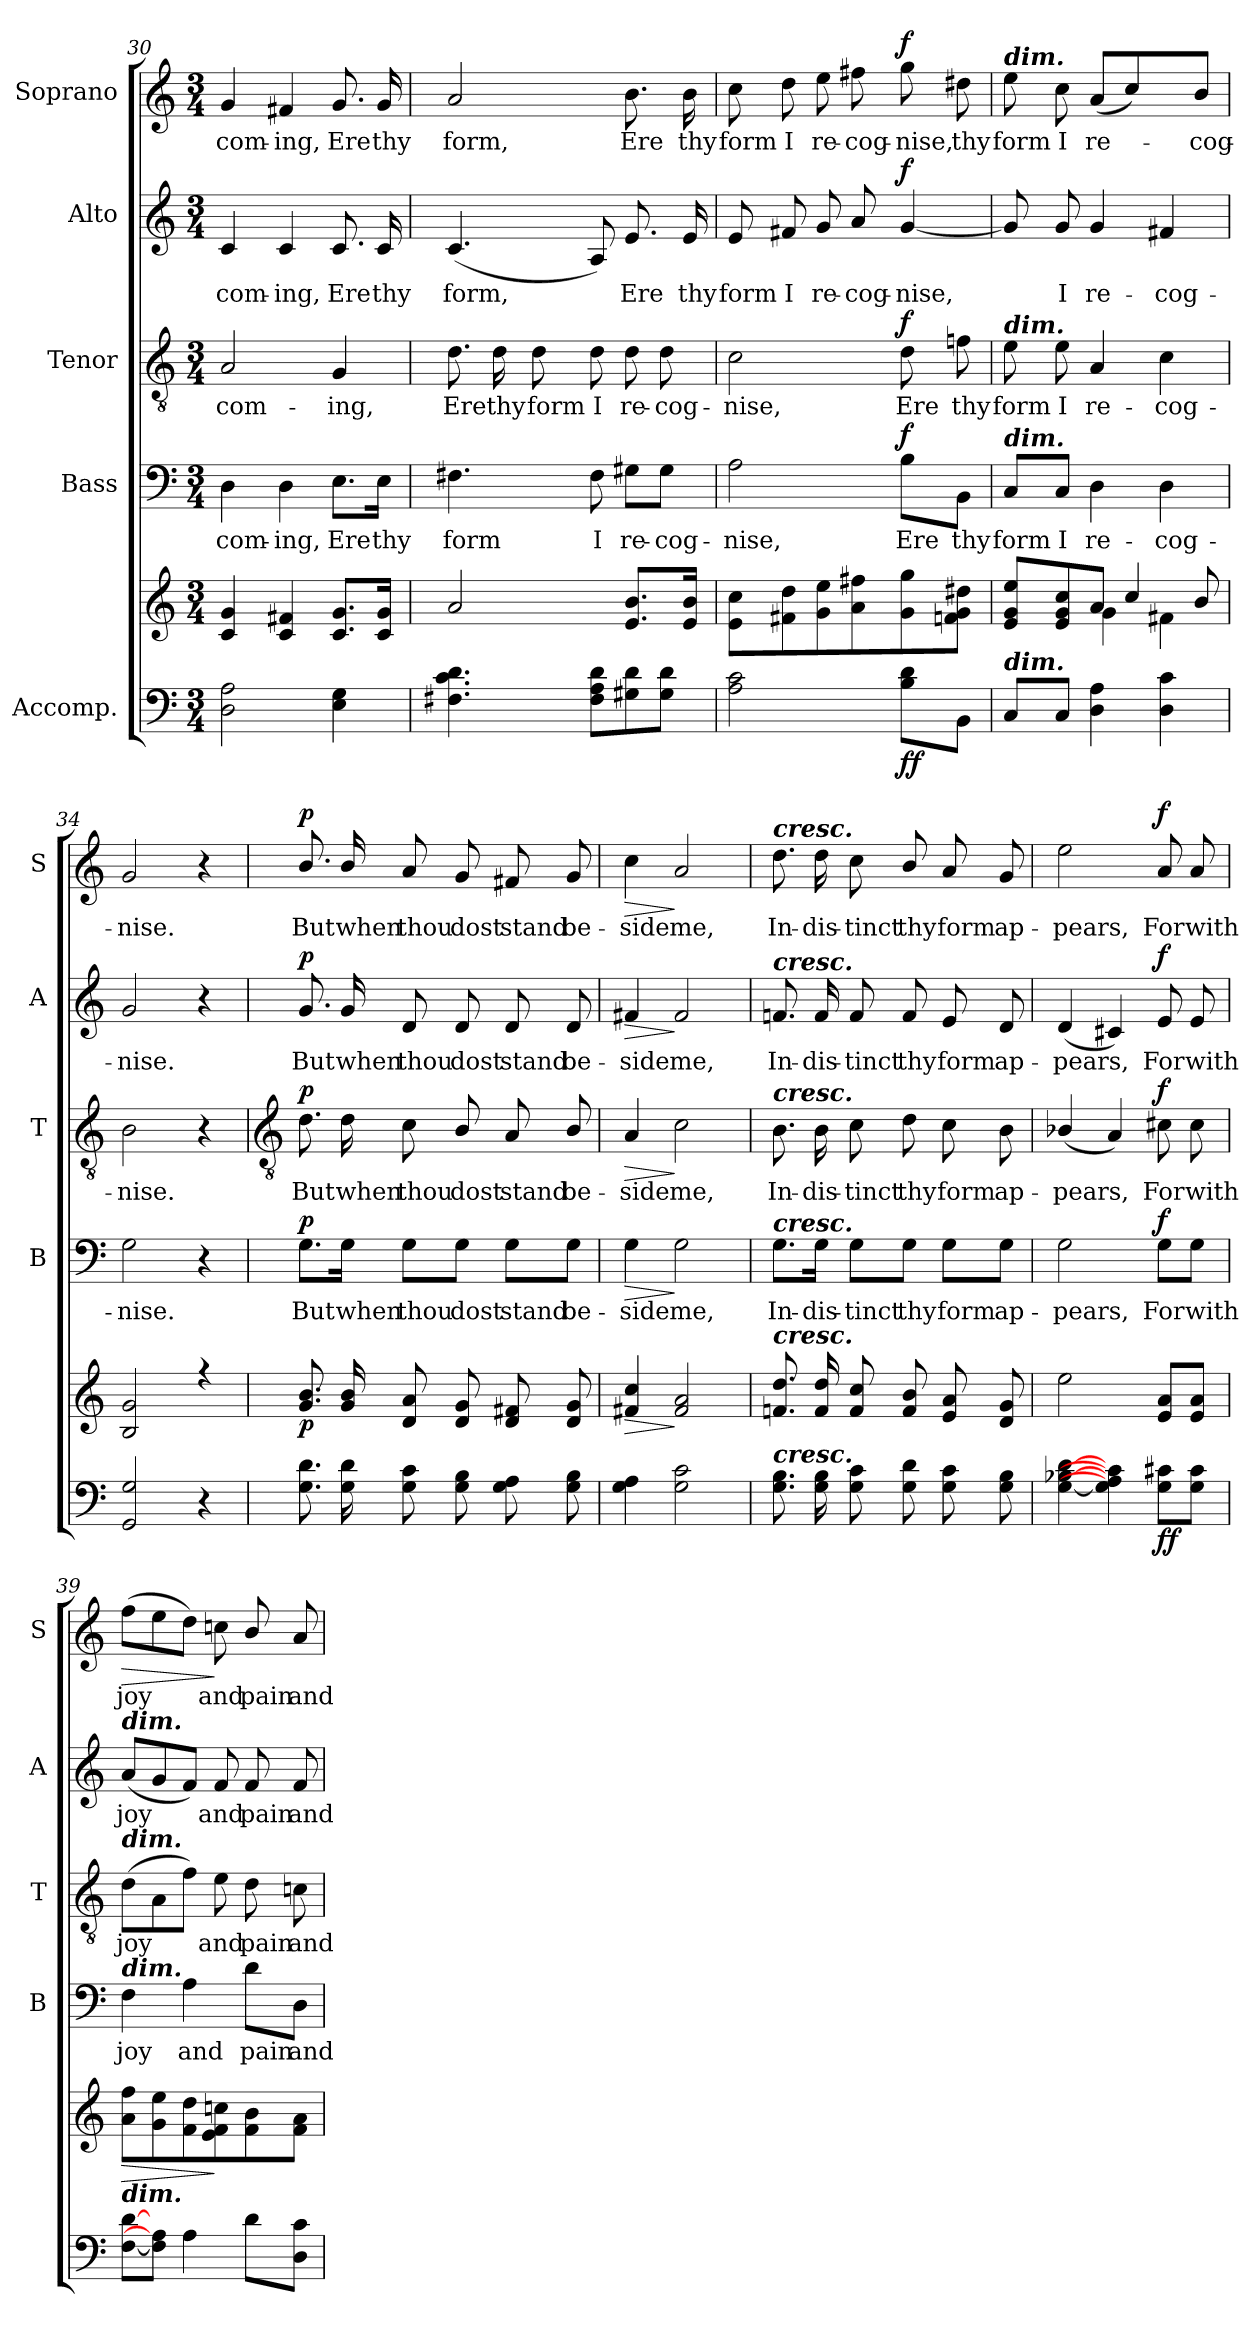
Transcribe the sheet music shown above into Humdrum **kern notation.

**kern	**kern	**dynam	**kern	**text	**dynam	**kern	**text	**dynam	**kern	**text	**dynam	**kern	**text	**dynam
*part5	*part5	*part5	*part4	*part4	*part4	*part3	*part3	*part3	*part2	*part2	*part2	*part1	*part1	*part1
*staff6	*staff5	*staff5/6	*staff4	*staff4	*staff4	*staff3	*staff3	*staff3	*staff2	*staff2	*staff2	*staff1	*staff1	*staff1
*I"Accomp.	*	*	*I"Bass	*	*	*I"Tenor	*	*	*I"Alto	*	*	*I"Soprano	*	*
*	*	*	*I'B	*	*	*I'T	*	*	*I'A	*	*	*I'S	*	*
!!LO:LB:g=z
*clefF4	*clefG2	*	*clefF4	*	*	*clefGv2	*	*	*clefG2	*	*	*clefG2	*	*
*k[]	*k[]	*	*k[]	*	*	*k[]	*	*	*k[]	*	*	*k[]	*	*
*C:	*C:	*	*C:	*	*	*C:	*	*	*C:	*	*	*C:	*	*
*M3/4	*M3/4	*	*M3/4	*	*	*M3/4	*	*	*M3/4	*	*	*M3/4	*	*
=30	=30	=30	=30	=30	=30	=30	=30	=30	=30	=30	=30	=30	=30	=30
*	*^	*	*	*	*	*	*	*	*	*	*	*	*	*
!	!	!LO:N:vis=1	!	!	!LO:LY:b	!	!	!LO:LY:b	!	!	!LO:LY:b	!	!	!LO:LY:b	!
2D 2A	4c 4g	2.ryy	.	4D	com-	.	2A	com-	.	4c	com-	.	4g	com-	.
!	!	!	!	!	!LO:LY:b	!	!	!	!	!	!LO:LY:b	!	!	!LO:LY:b	!
.	4c 4f#X	.	.	4D	-ing,	.	.	.	.	4c	-ing,	.	4f#X	-ing,	.
!	!	!	!	!	!LO:LY:b	!	!	!LO:LY:b	!	!	!LO:LY:b	!	!	!LO:LY:b	!
4E 4G	8.c 8.gL	.	.	8.E\L	Ere	.	4G	-ing,	.	8.c	Ere	.	8.g	Ere	.
!	!	!	!	!	!LO:LY:b	!	!	!	!	!	!LO:LY:b	!	!	!LO:LY:b	!
.	16c 16gJ	.	.	16E\Jk	thy	.	.	.	.	16c	thy	.	16g	thy	.
=31	=31	=31	=31	=31	=31	=31	=31	=31	=31	=31	=31	=31	=31	=31	=31
!	!	!LO:N:vis=1	!	!	!LO:LY:b	!	!	!LO:LY:b	!	!	!LO:LY:b	!	!	!LO:LY:b	!
4.F#X 4.c 4.d	2a	2.ryy	.	4.F#X	form	.	8.d	Ere	.	(<4.c	form,	.	2a	form,	.
!	!	!	!	!	!	!	!	!LO:LY:b	!	!	!	!	!	!	!
.	.	.	.	.	.	.	16d	thy	.	.	.	.	.	.	.
!	!	!	!	!	!	!	!	!LO:LY:b	!	!	!	!	!	!	!
.	.	.	.	.	.	.	8d	form	.	.	.	.	.	.	.
!	!	!	!	!	!LO:LY:b	!	!	!LO:LY:b	!	!	!	!	!	!	!
8F# 8A 8dL	.	.	.	8F#	I	.	8d	I	.	8A)	.	.	.	.	.
!	!	!	!	!	!LO:LY:b	!	!	!LO:LY:b	!	!	!LO:LY:b	!	!	!LO:LY:b	!
8G#X 8d	8.e 8.bL	.	.	8G#X\L	re-	.	8d	re-	.	8.e	Ere	.	8.b	Ere	.
!	!	!	!	!	!LO:LY:b	!	!	!LO:LY:b	!	!	!	!	!	!	!
8G# 8dJ	.	.	.	8G#\J	-cog-	.	8d	-cog-	.	.	.	.	.	.	.
!	!	!	!	!	!	!	!	!	!	!	!LO:LY:b	!	!	!LO:LY:b	!
.	16e 16bJ	.	.	.	.	.	.	.	.	16e	thy	.	16b	thy	.
=32	=32	=32	=32	=32	=32	=32	=32	=32	=32	=32	=32	=32	=32	=32	=32
!	!	!LO:N:vis=1	!	!	!LO:LY:b	!	!	!LO:LY:b	!	!	!LO:LY:b	!	!	!LO:LY:b	!
2A 2c	8e\ 8cc\L	2.ryy	.	2A	-nise,	.	2c	-nise,	.	8e	form	.	8cc	form	.
!	!	!	!	!	!	!	!	!	!	!	!LO:LY:b	!	!	!LO:LY:b	!
.	8f#X\ 8dd\	.	.	.	.	.	.	.	.	8f#X	I	.	8dd	I	.
!	!	!	!	!	!	!	!	!	!	!	!LO:LY:b	!	!	!LO:LY:b	!
.	8g\ 8ee\	.	.	.	.	.	.	.	.	8g	re-	.	8ee	re-	.
!	!	!	!	!	!	!	!	!	!	!	!LO:LY:b	!	!	!LO:LY:b	!
.	8a\ 8ff#X\	.	.	.	.	.	.	.	.	8a	-cog-	.	8ff#X	-cog-	.
!	!	!	!LO:DY:b=2	!	!LO:LY:b	!	!	!LO:LY:b	!	!	!LO:LY:b	!	!	!LO:LY:b	!
!	!	!	!LO:DY:n=1:b	!	!	!LO:DY:b	!	!	!LO:DY:b	!	!	!LO:DY:b	!	!	!LO:DY:b
8B 8dL	8g\ 8gg\	.	f f	8B\L	Ere	f	8d	Ere	f	[4g	nise,	f	8gg	nise,	f
!	!	!	!	!	!LO:LY:b	!	!	!LO:LY:b	!	!	!	!	!	!LO:LY:b	!
8BBJ	8fn\ 8g\ 8dd#X\J	.	.	8BB\J	thy	.	8fn	thy	.	.	.	.	8dd#X	thy	.
=33	=33	=33	=33	=33	=33	=33	=33	=33	=33	=33	=33	=33	=33	=33	=33
!	!	!	!	!	!	!	!	!	!	!	!	!	!LO:TX:a:Bi:t=dim.	!	!
!	!	!	!	!	!	!	!LO:TX:a:Bi:t=dim.	!	!	!	!	!	!	!	!
!	!	!	!	!LO:TX:a:Bi:t=dim.	!	!	!	!	!	!	!	!	!	!	!
!LO:TX:a:Bi:t=dim.	!	!	!	!	!	!	!	!	!	!	!	!	!	!	!
!	!	!	!	!	!LO:LY:b	!	!	!LO:LY:b	!	!	!	!	!	!LO:LY:b	!
8CL	8e 8g 8eeL	4ryy	.	8C/L	form	.	8e	form	.	8g]	.	.	8ee	form	.
!	!	!	!	!	!LO:LY:b	!	!	!LO:LY:b	!	!	!LO:LY:b	!	!	!LO:LY:b	!
8CJ	8e 8g 8cc	.	.	8C/J	I	.	8e	I	.	8g	I	.	8cc	I	.
!	!	!	!	!	!LO:LY:b	!	!	!LO:LY:b	!	!	!LO:LY:b	!	!	!LO:LY:b	!
4D 4A	8aJ	4g\	.	4D	re-	.	4A	re-	.	4g	re-	.	(<8aL	re-	.
.	4cc/	.	.	.	.	.	.	.	.	.	.	.	4cc)	.	.
!	!	!	!	!	!LO:LY:b	!	!	!LO:LY:b	!	!	!LO:LY:b	!	!	!	!
4D 4c	.	4f#X\	.	4D	-cog-	.	4c	-cog-	.	4f#X	-cog-	.	.	.	.
!	!	!	!	!	!	!	!	!	!	!	!	!	!	!LO:LY:b	!
.	8b/	.	.	.	.	.	.	.	.	.	.	.	8b/J	cog-	.
=34	=34	=34	=34	=34	=34	=34	=34	=34	=34	=34	=34	=34	=34	=34	=34
!	!	!	!	!	!LO:LY:b	!	!	!LO:LY:b	!	!	!LO:LY:b	!	!	!LO:LY:b	!
2GG 2G	2B 2g	2.ryy	.	2G	-nise.	.	2B	-nise.	.	2g	-nise.	.	2g	-nise.	.
4r	4r	.	.	4r	.	.	4r	.	.	4r	.	.	4r	.	.
*	*v	*v	*	*	*	*	*	*	*	*	*	*	*	*	*
!!LO:LB:g=z
=35	=35	=35	=35	=35	=35	=35	=35	=35	=35	=35	=35	=35	=35	=35
*	*	*	*	*	*	*clefGv2	*	*	*	*	*	*	*	*
!	!	!LO:DY:b	!	!LO:LY:b	!LO:DY:b	!	!LO:LY:b	!LO:DY:b	!	!LO:LY:b	!LO:DY:b	!	!LO:LY:b	!LO:DY:b
8.G 8.dL	8.g 8.bL	p	8.G\L	But	p	8.d	But	p	8.g	But	p	8.b/	But	p
!	!	!	!	!LO:LY:b	!	!	!LO:LY:b	!	!	!LO:LY:b	!	!	!LO:LY:b	!
16G 16dL	16g 16bL	.	16G\Jk	when	.	16d	when	.	16g	when	.	16b/	when	.
!	!	!	!	!LO:LY:b	!	!	!LO:LY:b	!	!	!LO:LY:b	!	!	!LO:LY:b	!
8G 8c	8d 8a	.	8G\L	thou	.	8c	thou	.	8d	thou	.	8a	thou	.
!	!	!	!	!LO:LY:b	!	!	!LO:LY:b	!	!	!LO:LY:b	!	!	!LO:LY:b	!
8G 8B	8d 8g	.	8G\J	dost	.	8B/	dost	.	8d	dost	.	8g	dost	.
!	!	!	!	!LO:LY:b	!	!	!LO:LY:b	!	!	!LO:LY:b	!	!	!LO:LY:b	!
8G 8A	8d 8f#X	.	8G\L	stand	.	8A	stand	.	8d	stand	.	8f#X	stand	.
!	!	!	!	!LO:LY:b	!	!	!LO:LY:b	!	!	!LO:LY:b	!	!	!LO:LY:b	!
8G 8BJ	8d 8gJ	.	8G\J	be-	.	8B/	be-	.	8d	be-	.	8g	be-	.
=36	=36	=36	=36	=36	=36	=36	=36	=36	=36	=36	=36	=36	=36	=36
!	!	!LO:HP:b	!	!LO:LY:b	!LO:HP:b	!	!LO:LY:b	!LO:HP:b	!	!LO:LY:b	!LO:HP:b	!	!LO:LY:b	!LO:HP:b
4G 4A	4f#X 4cc	>	4G	-side	>	4A	-side	>	4f#X	-side	>	4cc	-side	>
!	!	!	!	!LO:LY:b	!	!	!LO:LY:b	!	!	!LO:LY:b	!	!	!LO:LY:b	!
2G 2c	2f# 2a	]	2G	me,	]	2c	me,	]	2f#	me,	]	2a	me,	]
=37	=37	=37	=37	=37	=37	=37	=37	=37	=37	=37	=37	=37	=37	=37
!	!	!	!	!	!	!	!	!	!	!	!	!LO:TX:a:Bi:t=cresc.	!	!
!	!	!	!	!	!	!	!	!	!LO:TX:a:Bi:t=cresc.	!	!	!	!	!
!	!	!	!	!	!	!LO:TX:a:Bi:t=cresc.	!	!	!	!	!	!	!	!
!	!	!	!LO:TX:a:Bi:t=cresc.	!	!	!	!	!	!	!	!	!	!	!
!	!LO:TX:a:Bi:t=cresc.	!	!	!	!	!	!	!	!	!	!	!	!	!
!LO:TX:a:Bi:t=cresc.	!	!	!	!	!	!	!	!	!	!	!	!	!	!
!	!	!	!	!LO:LY:b	!	!	!LO:LY:b	!	!	!LO:LY:b	!	!	!LO:LY:b	!
8.G 8.BL	8.fn 8.ddL	.	8.G\L	In-	.	8.B	In-	.	8.fn	In-	.	8.dd	In-	.
!	!	!	!	!LO:LY:b	!	!	!LO:LY:b	!	!	!LO:LY:b	!	!	!LO:LY:b	!
16G 16BL	16f 16ddL	.	16G\Jk	-dis-	.	16B	-dis-	.	16f	-dis-	.	16dd	-dis-	.
!	!	!	!	!LO:LY:b	!	!	!LO:LY:b	!	!	!LO:LY:b	!	!	!LO:LY:b	!
8G 8c	8f 8cc	.	8G\L	-tinct	.	8c	-tinct	.	8f	-tinct	.	8cc	-tinct	.
!	!	!	!	!LO:LY:b	!	!	!LO:LY:b	!	!	!LO:LY:b	!	!	!LO:LY:b	!
8G 8d	8f 8b	.	8G\J	thy	.	8d	thy	.	8f	thy	.	8b/	thy	.
!	!	!	!	!LO:LY:b	!	!	!LO:LY:b	!	!	!LO:LY:b	!	!	!LO:LY:b	!
8G 8c	8e 8a	.	8G\L	form	.	8c	form	.	8e	form	.	8a	form	.
!	!	!	!	!LO:LY:b	!	!	!LO:LY:b	!	!	!LO:LY:b	!	!	!LO:LY:b	!
8G 8BJ	8d 8gJ	.	8G\J	ap-	.	8B	ap-	.	8d	ap-	.	8g	ap-	.
=38	=38	=38	=38	=38	=38	=38	=38	=38	=38	=38	=38	=38	=38	=38
!	!	!	!	!LO:LY:b	!	!	!LO:LY:b	!	!	!LO:LY:b	!	!	!LO:LY:b	!
[4G [4B-X [4d	2ee	.	2G	-pears,	.	(<4B-X/	-pears,	.	(<4d	-pears,	.	2ee	-pears,	.
4G] 4A] 4c#]	.	.	.	.	.	4A)	.	.	4c#X)	.	.	.	.	.
!	!	!LO:DY:b=2	!	!LO:LY:b	!	!	!LO:LY:b	!	!	!LO:LY:b	!	!	!LO:LY:b	!
!	!	!LO:DY:n=1:b	!	!	!LO:DY:b	!	!	!LO:DY:b	!	!	!LO:DY:b	!	!	!LO:DY:b
8G 8c#L	8e 8aL	f f	8G\L	For	f	8c#X	For	f	8e	For	f	8a	For	f
!	!	!	!	!LO:LY:b	!	!	!LO:LY:b	!	!	!LO:LY:b	!	!	!LO:LY:b	!
8G 8c#J	8e 8aJ	.	8G\J	with	.	8c#	with	.	8e	with	.	8a	with	.
=39	=39	=39	=39	=39	=39	=39	=39	=39	=39	=39	=39	=39	=39	=39
!	!	!	!	!	!	!	!	!	!LO:TX:a:Bi:t=dim.	!	!	!	!	!
!	!	!	!	!	!	!LO:TX:a:Bi:t=dim.	!	!	!	!	!	!	!	!
!	!	!	!LO:TX:a:Bi:t=dim.	!	!	!	!	!	!	!	!	!	!	!
!LO:TX:a:Bi:t=dim.	!	!	!	!	!	!	!	!	!	!	!	!	!	!
!	!	!LO:HP:b	!	!LO:LY:b	!	!	!LO:LY:b	!	!	!LO:LY:b	!	!	!LO:LY:b	!LO:HP:b
[8F [8dL	8a 8ffL	>	4F	joy	.	(>8dL	joy	.	(<8aL	joy	.	(>8ffL	joy	>
8F] 8A]J	8g 8ee	.	.	.	.	8A	.	.	8g	.	.	8ee	.	.
!	!	!	!	!LO:LY:b	!	!	!	!	!	!	!	!	!	!
4A	8f 8dd	.	4A	and	.	8fJ)	.	.	8fJ)	.	.	8ddJ)	.	.
!	!	!	!	!	!	!	!LO:LY:b	!	!	!LO:LY:b	!	!	!LO:LY:b	!
.	8e 8f 8ccn	]	.	.	.	8e	and	.	8f	and	.	8ccn	and	]
!	!	!	!	!LO:LY:b	!	!	!LO:LY:b	!	!	!LO:LY:b	!	!	!LO:LY:b	!
8dL	8f 8b	.	8d\L	pain	.	8d	pain	.	8f	pain	.	8b/	pain	.
!	!	!	!	!LO:LY:b	!	!	!LO:LY:b	!	!	!LO:LY:b	!	!	!LO:LY:b	!
8D 8cJ	8f 8aJ	.	8D\J	and	.	8cn	and	.	8f	and	.	8a	and	.
=	=	=	=	=	=	=	=	=	=	=	=	=	=	=
*-	*-	*-	*-	*-	*-	*-	*-	*-	*-	*-	*-	*-	*-	*-
